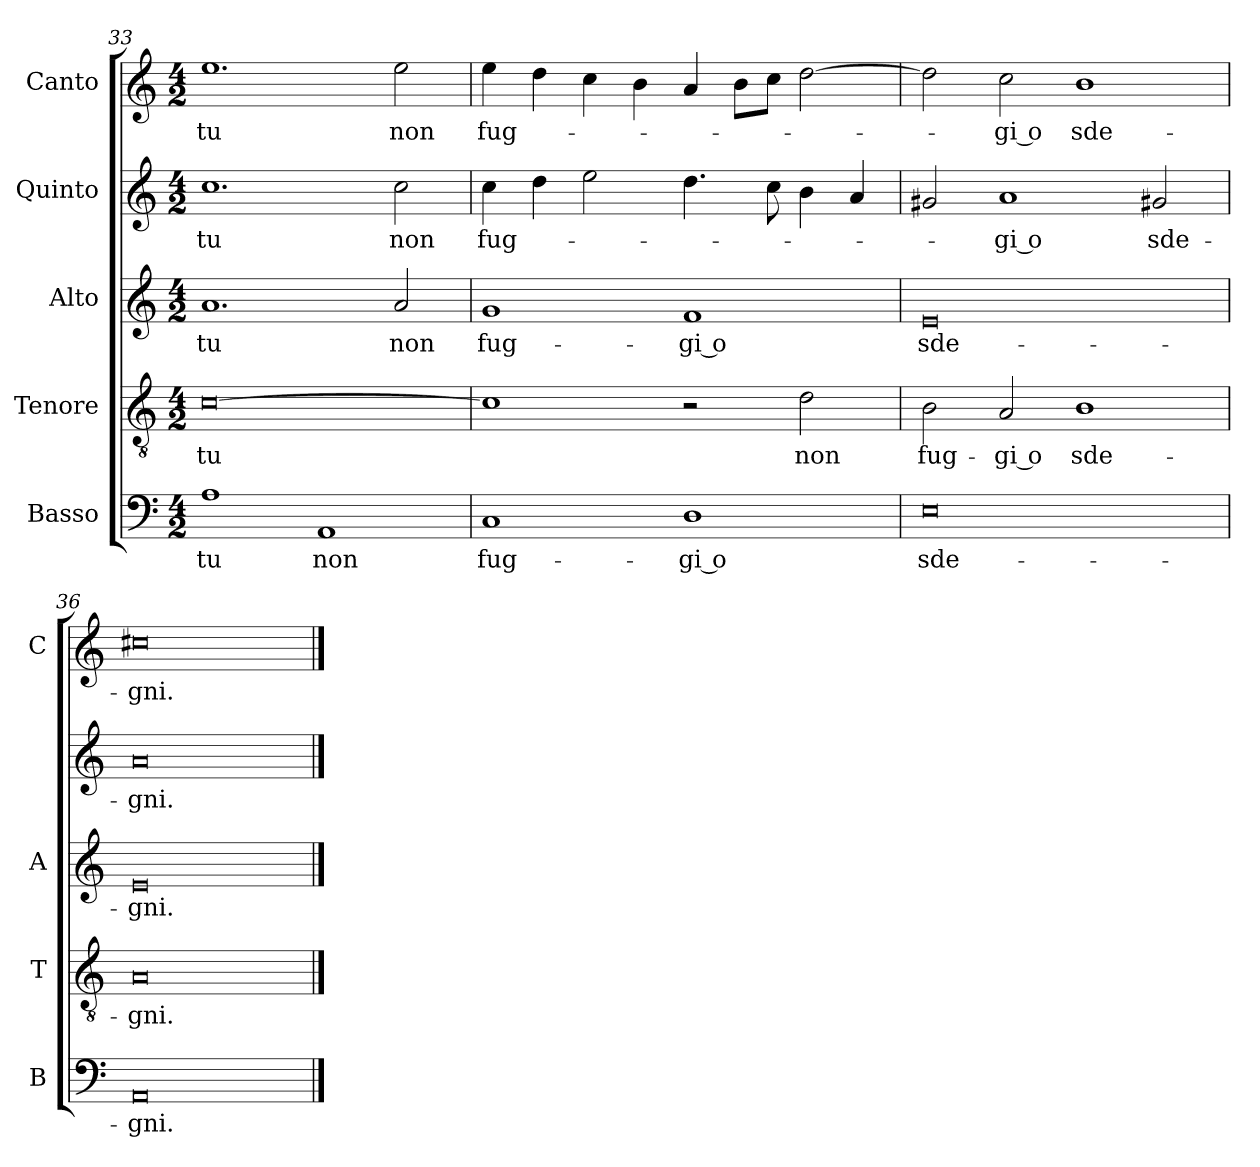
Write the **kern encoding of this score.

**kern	**text	**kern	**text	**kern	**text	**kern	**text	**kern	**text
*part5	*part5	*part4	*part4	*part3	*part3	*part2	*part2	*part1	*part1
*staff5	*staff5	*staff4	*staff4	*staff3	*staff3	*staff2	*staff2	*staff1	*staff1
*I"Basso	*	*I"Tenore	*	*I"Alto	*	*I"Quinto	*	*I"Canto	*
*I'B	*	*I'T	*	*I'A	*	*	*	*I'C	*
*clefF4	*	*clefGv2	*	*clefG2	*	*clefG2	*	*clefG2	*
*k[]	*	*k[]	*	*k[]	*	*k[]	*	*k[]	*
*C:	*	*C:	*	*C:	*	*C:	*	*C:	*
*M4/2	*	*M4/2	*	*M4/2	*	*M4/2	*	*M4/2	*
=33	=33	=33	=33	=33	=33	=33	=33	=33	=33
1A	tu	[0c	tu	1.a	tu	1.cc	tu	1.ee	tu
1AA	non	.	.	.	.	.	.	.	.
.	.	.	.	2a	non	2cc	non	2ee	non
=34	=34	=34	=34	=34	=34	=34	=34	=34	=34
1C	fug-	1c]	.	1g	fug-	4cc	fug-	4ee	fug-
.	.	.	.	.	.	4dd	.	4dd	.
.	.	.	.	.	.	2ee	.	4cc	.
.	.	.	.	.	.	.	.	4b	.
1D	-gi o	2r	.	1f	-gi o	4.dd	.	4a	.
.	.	.	.	.	.	.	.	8bL	.
.	.	.	.	.	.	8cc	.	8ccJ	.
.	.	2d	non	.	.	4b	.	[2dd	.
.	.	.	.	.	.	4a	.	.	.
=35	=35	=35	=35	=35	=35	=35	=35	=35	=35
0E	sde-	2B	fug-	0e	sde-	2g#X	.	2dd]	.
.	.	2A	-gi o	.	.	1a	-gi o	2cc	-gi o
.	.	1B	sde-	.	.	.	.	1b	sde-
.	.	.	.	.	.	2g#X	sde-	.	.
=36	=36	=36	=36	=36	=36	=36	=36	=36	=36
0AA	-gni.	0A	-gni.	0e	-gni.	0a	-gni.	0cc#X	-gni.
==	==	==	==	==	==	==	==	==	==
*-	*-	*-	*-	*-	*-	*-	*-	*-	*-
